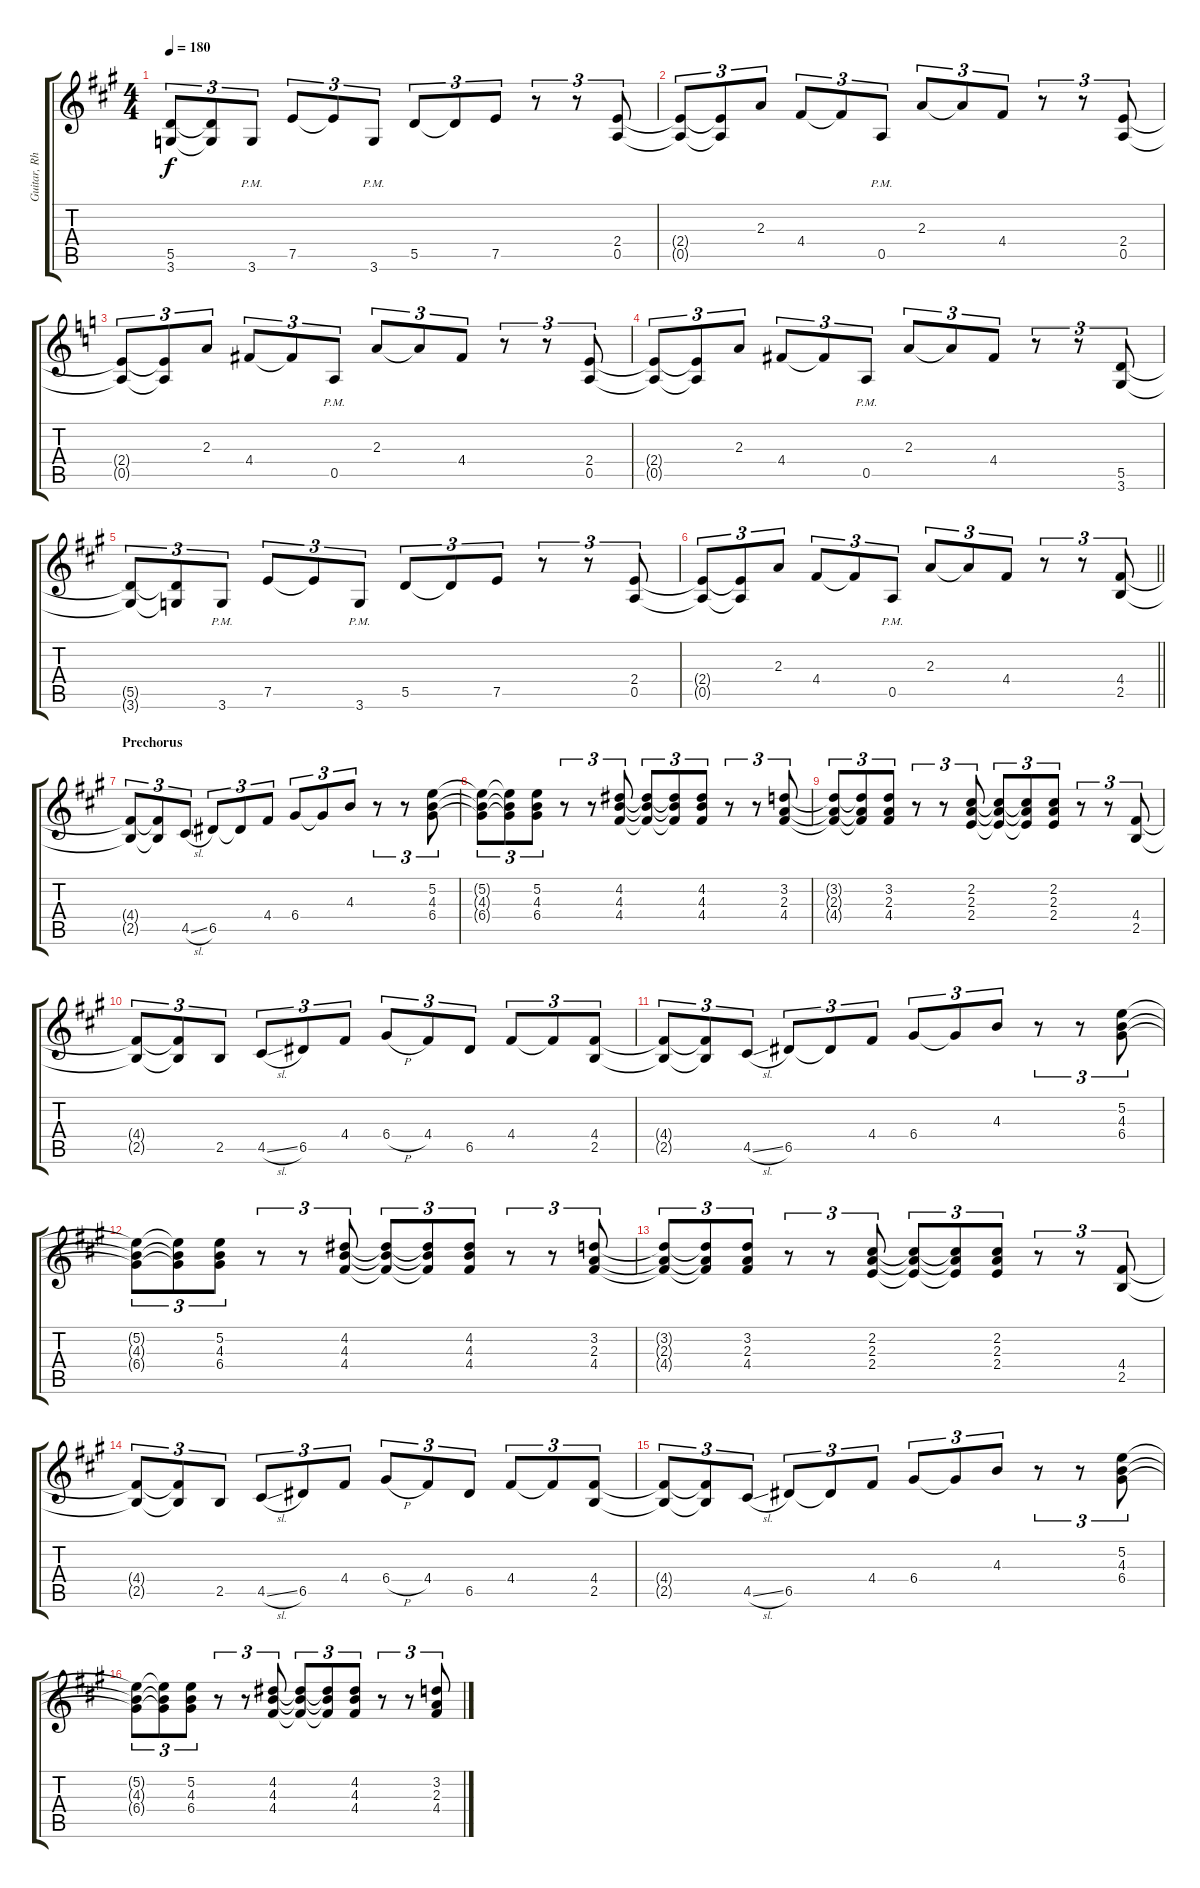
\track ("Guitar, Rhythm" "Guitar, Rh") {instrument overdrivenguitar}
\staff {score tabs}
\tuning (E4 B3 G3 D3 A2 E2) {hide}
\ts (4 4)
\tempo 180
\clef g2
\ks a
(5.5{t} 3.6{t}).8{tu (3 2) dy f} (5.5{t} 3.6{t}).8{tu (3 2)} 3.6{pm}.8{tu (3 2)} 7.5.8{tu (3 2)} 7.5{t}.8{tu (3 2)} 3.6{pm}.8{tu (3 2)} 5.5.8{tu (3 2)} 5.5{t}.8{tu (3 2)} 7.5.8{tu (3 2)} r.8{tu (3 2)} r.8{tu (3 2)} (2.4 0.5).8{tu (3 2)} |
(2.4{t} 0.5{t}).8{tu (3 2)} (2.4{t} 0.5{t}).8{tu (3 2)} 2.3.8{tu (3 2)} 4.4.8{tu (3 2)} 4.4{t}.8{tu (3 2)} 0.5{pm}.8{tu (3 2)} 2.3.8{tu (3 2)} 2.3{t}.8{tu (3 2)} 4.4.8{tu (3 2)} r.8{tu (3 2)} r.8{tu (3 2)} (2.4 0.5).8{tu (3 2)} |
\ks c
(2.4{t} 0.5{t}).8{tu (3 2)} (2.4{t} 0.5{t}).8{tu (3 2)} 2.3.8{tu (3 2)} 4.4.8{tu (3 2)} 4.4{t}.8{tu (3 2)} 0.5{pm}.8{tu (3 2)} 2.3.8{tu (3 2)} 2.3{t}.8{tu (3 2)} 4.4.8{tu (3 2)} r.8{tu (3 2)} r.8{tu (3 2)} (2.4 0.5).8{tu (3 2)} |
(2.4{t} 0.5{t}).8{tu (3 2)} (2.4{t} 0.5{t}).8{tu (3 2)} 2.3.8{tu (3 2)} 4.4.8{tu (3 2)} 4.4{t}.8{tu (3 2)} 0.5{pm}.8{tu (3 2)} 2.3.8{tu (3 2)} 2.3{t}.8{tu (3 2)} 4.4.8{tu (3 2)} r.8{tu (3 2)} r.8{tu (3 2)} (5.5 3.6).8{tu (3 2)} |
\ks a
(5.5{t} 3.6{t}).8{tu (3 2)} (5.5{t} 3.6{t}).8{tu (3 2)} 3.6{pm}.8{tu (3 2)} 7.5.8{tu (3 2)} 7.5{t}.8{tu (3 2)} 3.6{pm}.8{tu (3 2)} 5.5.8{tu (3 2)} 5.5{t}.8{tu (3 2)} 7.5.8{tu (3 2)} r.8{tu (3 2)} r.8{tu (3 2)} (2.4 0.5).8{tu (3 2)} |
\barLineRight lightlight
(2.4{t} 0.5{t}).8{tu (3 2)} (2.4{t} 0.5{t}).8{tu (3 2)} 2.3.8{tu (3 2)} 4.4.8{tu (3 2)} 4.4{t}.8{tu (3 2)} 0.5{pm}.8{tu (3 2)} 2.3.8{tu (3 2)} 2.3{t}.8{tu (3 2)} 4.4.8{tu (3 2)} r.8{tu (3 2)} r.8{tu (3 2)} (4.4 2.5).8{tu (3 2)} |
\section ("" "Prechorus")
(4.4{t} 2.5{t}).8{tu (3 2)} (4.4{t} 2.5{t}).8{tu (3 2)} 4.5{sl}.8{tu (3 2)} 6.5.8{tu (3 2)} 6.5{t}.8{tu (3 2)} 4.4.8{tu (3 2)} 6.4.8{tu (3 2)} 6.4{t}.8{tu (3 2)} 4.3.8{tu (3 2)} r.8{tu (3 2)} r.8{tu (3 2)} (5.2 4.3 6.4).8{tu (3 2)} |
(5.2{t} 4.3{t} 6.4{t}).8{tu (3 2)} (5.2{t} 4.3{t} 6.4{t}).8{tu (3 2)} (5.2 4.3 6.4).8{tu (3 2)} r.8{tu (3 2)} r.8{tu (3 2)} (4.2 4.3 4.4).8{tu (3 2)} (4.2{t} 4.3{t} 4.4{t}).8{tu (3 2)} (4.2{t} 4.3{t} 4.4{t}).8{tu (3 2)} (4.2 4.3 4.4).8{tu (3 2)} r.8{tu (3 2)} r.8{tu (3 2)} (3.2 2.3 4.4).8{tu (3 2)} |
(3.2{t} 2.3{t} 4.4{t}).8{tu (3 2)} (3.2{t} 2.3{t} 4.4{t}).8{tu (3 2)} (3.2 2.3 4.4).8{tu (3 2)} r.8{tu (3 2)} r.8{tu (3 2)} (2.2 2.3 2.4).8{tu (3 2)} (2.2{t} 2.3{t} 2.4{t}).8{tu (3 2)} (2.2{t} 2.3{t} 2.4{t}).8{tu (3 2)} (2.2 2.3 2.4).8{tu (3 2)} r.8{tu (3 2)} r.8{tu (3 2)} (4.4 2.5).8{tu (3 2)} |
(4.4{t} 2.5{t}).8{tu (3 2)} (4.4{t} 2.5{t}).8{tu (3 2)} 2.5.8{tu (3 2)} 4.5{sl}.8{tu (3 2)} 6.5.8{tu (3 2)} 4.4.8{tu (3 2)} 6.4{h}.8{tu (3 2)} 4.4.8{tu (3 2)} 6.5.8{tu (3 2)} 4.4.8{tu (3 2)} 4.4{t}.8{tu (3 2)} (4.4 2.5).8{tu (3 2)} |
(4.4{t} 2.5{t}).8{tu (3 2)} (4.4{t} 2.5{t}).8{tu (3 2)} 4.5{sl}.8{tu (3 2)} 6.5.8{tu (3 2)} 6.5{t}.8{tu (3 2)} 4.4.8{tu (3 2)} 6.4.8{tu (3 2)} 6.4{t}.8{tu (3 2)} 4.3.8{tu (3 2)} r.8{tu (3 2)} r.8{tu (3 2)} (5.2 4.3 6.4).8{tu (3 2)} |
(5.2{t} 4.3{t} 6.4{t}).8{tu (3 2)} (5.2{t} 4.3{t} 6.4{t}).8{tu (3 2)} (5.2 4.3 6.4).8{tu (3 2)} r.8{tu (3 2)} r.8{tu (3 2)} (4.2 4.3 4.4).8{tu (3 2)} (4.2{t} 4.3{t} 4.4{t}).8{tu (3 2)} (4.2{t} 4.3{t} 4.4{t}).8{tu (3 2)} (4.2 4.3 4.4).8{tu (3 2)} r.8{tu (3 2)} r.8{tu (3 2)} (3.2 2.3 4.4).8{tu (3 2)} |
(3.2{t} 2.3{t} 4.4{t}).8{tu (3 2)} (3.2{t} 2.3{t} 4.4{t}).8{tu (3 2)} (3.2 2.3 4.4).8{tu (3 2)} r.8{tu (3 2)} r.8{tu (3 2)} (2.2 2.3 2.4).8{tu (3 2)} (2.2{t} 2.3{t} 2.4{t}).8{tu (3 2)} (2.2{t} 2.3{t} 2.4{t}).8{tu (3 2)} (2.2 2.3 2.4).8{tu (3 2)} r.8{tu (3 2)} r.8{tu (3 2)} (4.4 2.5).8{tu (3 2)} |
(4.4{t} 2.5{t}).8{tu (3 2)} (4.4{t} 2.5{t}).8{tu (3 2)} 2.5.8{tu (3 2)} 4.5{sl}.8{tu (3 2)} 6.5.8{tu (3 2)} 4.4.8{tu (3 2)} 6.4{h}.8{tu (3 2)} 4.4.8{tu (3 2)} 6.5.8{tu (3 2)} 4.4.8{tu (3 2)} 4.4{t}.8{tu (3 2)} (4.4 2.5).8{tu (3 2)} |
(4.4{t} 2.5{t}).8{tu (3 2)} (4.4{t} 2.5{t}).8{tu (3 2)} 4.5{sl}.8{tu (3 2)} 6.5.8{tu (3 2)} 6.5{t}.8{tu (3 2)} 4.4.8{tu (3 2)} 6.4.8{tu (3 2)} 6.4{t}.8{tu (3 2)} 4.3.8{tu (3 2)} r.8{tu (3 2)} r.8{tu (3 2)} (5.2 4.3 6.4).8{tu (3 2)} |
(5.2{t} 4.3{t} 6.4{t}).8{tu (3 2)} (5.2{t} 4.3{t} 6.4{t}).8{tu (3 2)} (5.2 4.3 6.4).8{tu (3 2)} r.8{tu (3 2)} r.8{tu (3 2)} (4.2 4.3 4.4).8{tu (3 2)} (4.2{t} 4.3{t} 4.4{t}).8{tu (3 2)} (4.2{t} 4.3{t} 4.4{t}).8{tu (3 2)} (4.2 4.3 4.4).8{tu (3 2)} r.8{tu (3 2)} r.8{tu (3 2)} (3.2 2.3 4.4).8{tu (3 2)}
